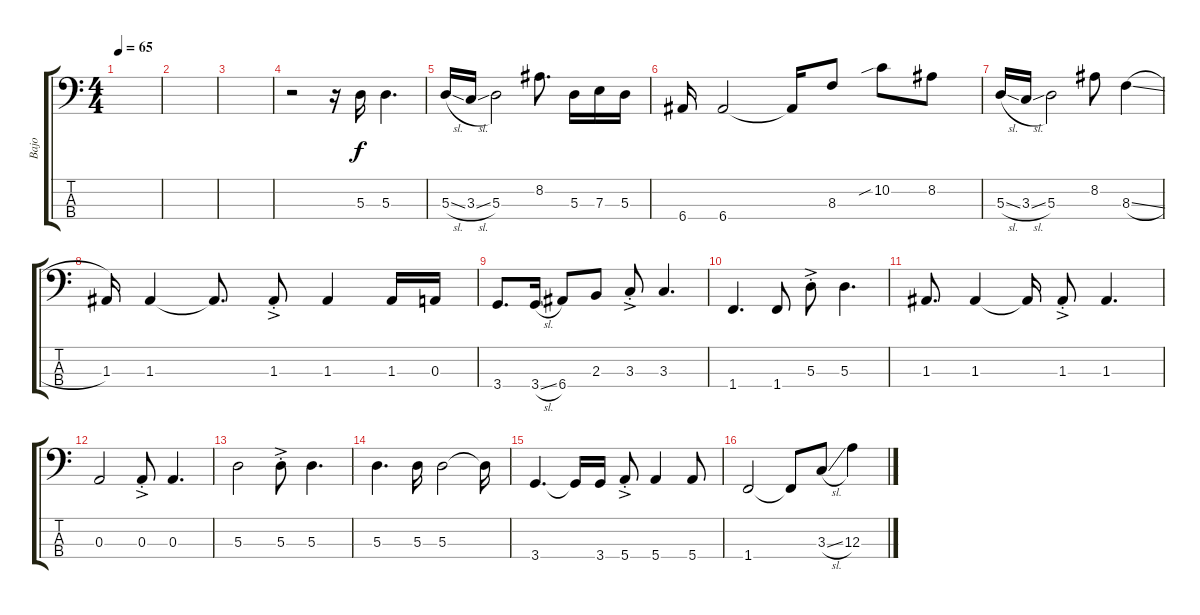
\track ("Bajo" "Bajo") {instrument electricbassfinger}
\staff {score tabs}
\tuning (G2 D2 A1 E1) {hide}
\ts (4 4)
\tempo 65
\clef f4
\ks c
|
|
|
r.2 r.16 5.3.16{dy f} 5.3.4{d} |
5.3{sl}.16 3.3{sl}.16 5.3.2 8.2.8{d} 5.3.16 7.3.16 5.3.16 |
6.4.16 6.4.2 6.4{t}.16 8.3.8 10.2{sib}.8 8.2.8 |
5.3{sl}.16 3.3{sl}.16 5.3.2 8.2.8 8.3{sl}.4 |
1.3.16 1.3.4 1.3{t}.8{d} 1.3{ac st}.8 1.3.4 1.3.16 0.3.16 |
3.4.8{d} 3.4{sl}.16 6.4.8 2.3.8 3.3{ac st}.8 3.3.4{d} |
1.4.4{d} 1.4.8 5.3{ac st}.8 5.3.4{d} |
1.3.8{d} 1.3.4 1.3{t}.16 1.3{ac st}.8 1.3.4{d} |
0.3.2 0.3{ac st}.8 0.3.4{d} |
5.3.2 5.3{ac st}.8 5.3.4{d} |
5.3.4{d} 5.3.16 5.3.2 5.3{t}.16 |
3.4.4{d} 3.4{t}.16 3.4.16 5.4{ac st}.8 5.4.4 5.4.8 |
1.4.2 1.4{t}.8 3.3{sl}.8 12.3{sl}.4
